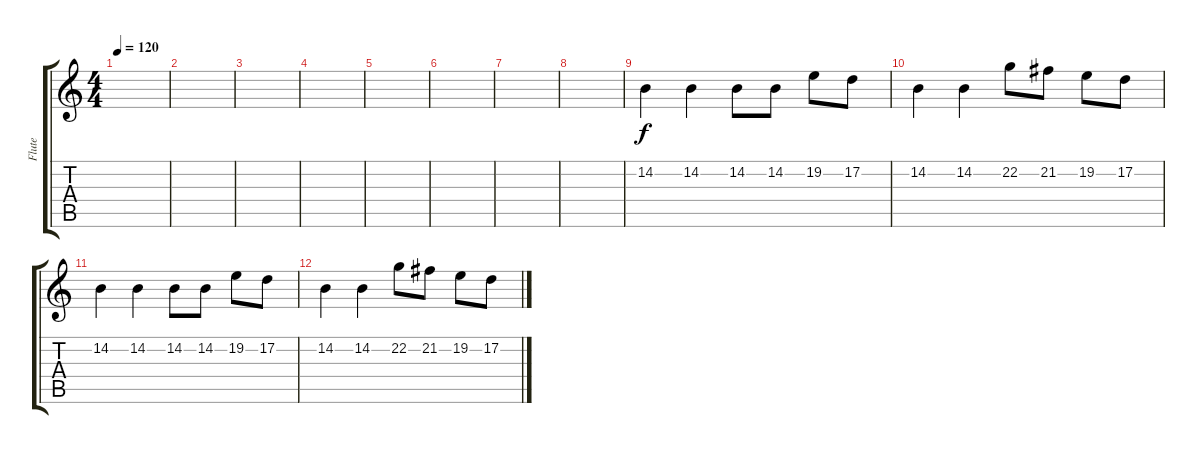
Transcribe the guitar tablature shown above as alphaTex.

\track ("Flute" "Flute") {instrument flute}
\staff {score tabs}
\tuning (D4 A3 F3 C3 G2 D2) {hide}
\ts (4 4)
\tempo 120
\clef g2
\ks c
|
|
|
|
|
|
|
|
14.2.4 14.2.4 14.2.8 14.2.8 19.2.8 17.2.8 |
14.2.4 14.2.4 22.2.8 21.2.8 19.2.8 17.2.8 |
14.2.4 14.2.4 14.2.8 14.2.8 19.2.8 17.2.8 |
14.2.4 14.2.4 22.2.8 21.2.8 19.2.8 17.2.8
